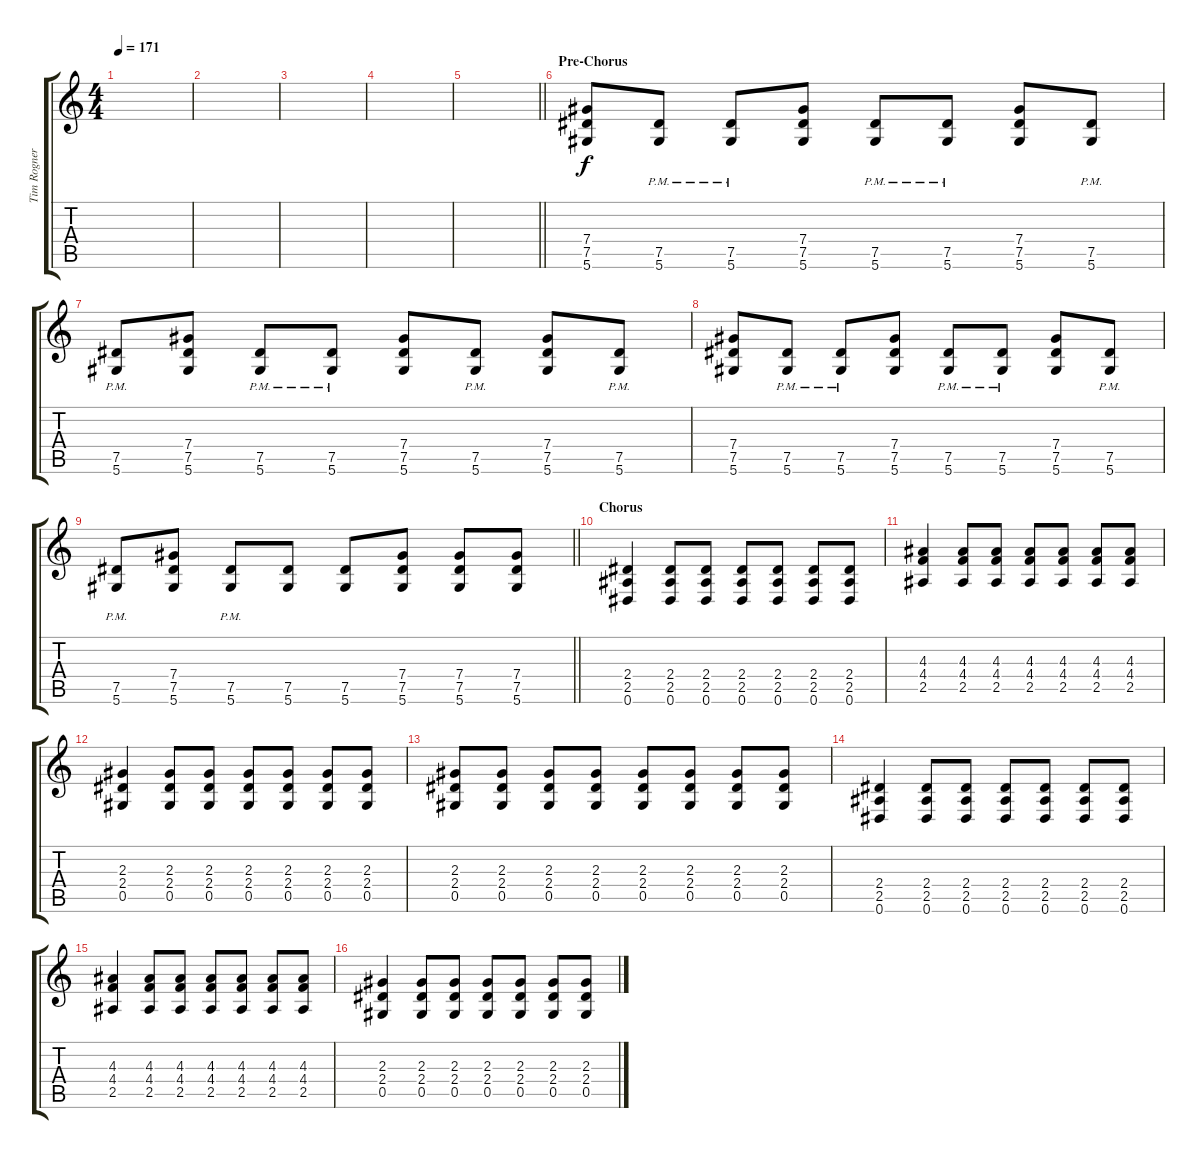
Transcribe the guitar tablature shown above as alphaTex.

\track ("Tim Rogner - Guitar" "Tim Rogner") {instrument distortionguitar}
\staff {score tabs}
\tuning (Eb4 Bb3 Gb3 Db3 Ab2 Eb2) {hide}
\ts (4 4)
\tempo 171
\clef g2
\ks c
|
|
|
|
\barLineRight lightlight
|
\section ("" "Pre-Chorus")
(7.4 7.5 5.6).8 (7.5{pm} 5.6{pm}).8 (7.5{pm} 5.6{pm}).8 (7.4 7.5 5.6).8 (7.5{pm} 5.6{pm}).8 (7.5{pm} 5.6{pm}).8 (7.4 7.5 5.6).8 (7.5{pm} 5.6{pm}).8 |
(7.5{pm} 5.6{pm}).8 (7.4 7.5 5.6).8 (7.5{pm} 5.6{pm}).8 (7.5{pm} 5.6{pm}).8 (7.4 7.5 5.6).8 (7.5{pm} 5.6{pm}).8 (7.4 7.5 5.6).8 (7.5{pm} 5.6{pm}).8 |
(7.4 7.5 5.6).8 (7.5{pm} 5.6{pm}).8 (7.5{pm} 5.6{pm}).8 (7.4 7.5 5.6).8 (7.5{pm} 5.6{pm}).8 (7.5{pm} 5.6{pm}).8 (7.4 7.5 5.6).8 (7.5{pm} 5.6{pm}).8 |
\barLineRight lightlight
(7.5{pm} 5.6{pm}).8 (7.4 7.5 5.6).8 (7.5{pm} 5.6{pm}).8 (7.5 5.6).8 (7.5 5.6).8 (7.4 7.5 5.6).8 (7.4 7.5 5.6).8 (7.4 7.5 5.6).8 |
\section ("" "Chorus")
(2.4 2.5 0.6).4 (2.4 2.5 0.6).8 (2.4 2.5 0.6).8 (2.4 2.5 0.6).8 (2.4 2.5 0.6).8 (2.4 2.5 0.6).8 (2.4 2.5 0.6).8 |
(4.3 4.4 2.5).4 (4.3 4.4 2.5).8 (4.3 4.4 2.5).8 (4.3 4.4 2.5).8 (4.3 4.4 2.5).8 (4.3 4.4 2.5).8 (4.3 4.4 2.5).8 |
(2.3 2.4 0.5).4 (2.3 2.4 0.5).8 (2.3 2.4 0.5).8 (2.3 2.4 0.5).8 (2.3 2.4 0.5).8 (2.3 2.4 0.5).8 (2.3 2.4 0.5).8 |
(2.3 2.4 0.5).8 (2.3 2.4 0.5).8 (2.3 2.4 0.5).8 (2.3 2.4 0.5).8 (2.3 2.4 0.5).8 (2.3 2.4 0.5).8 (2.3 2.4 0.5).8 (2.3 2.4 0.5).8 |
(2.4 2.5 0.6).4 (2.4 2.5 0.6).8 (2.4 2.5 0.6).8 (2.4 2.5 0.6).8 (2.4 2.5 0.6).8 (2.4 2.5 0.6).8 (2.4 2.5 0.6).8 |
(4.3 4.4 2.5).4 (4.3 4.4 2.5).8 (4.3 4.4 2.5).8 (4.3 4.4 2.5).8 (4.3 4.4 2.5).8 (4.3 4.4 2.5).8 (4.3 4.4 2.5).8 |
(2.3 2.4 0.5).4 (2.3 2.4 0.5).8 (2.3 2.4 0.5).8 (2.3 2.4 0.5).8 (2.3 2.4 0.5).8 (2.3 2.4 0.5).8 (2.3 2.4 0.5).8
